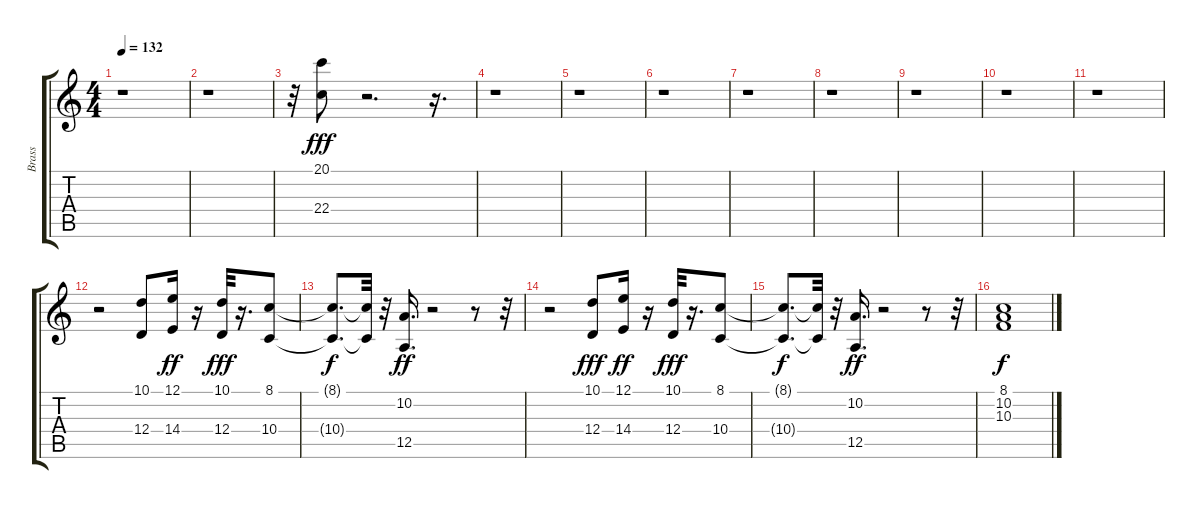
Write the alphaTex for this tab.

\track ("Brass" "Brass") {instrument brasssection}
\staff {score tabs}
\tuning (E4 B3 G3 D3 A2 E2) {hide}
\ts (4 4)
\tempo 132
\clef g2
\ks c
r.1{dy fff} |
r.1 |
r.32 (20.1 22.4).8 r.2{d} r.16{d} |
r.1 |
r.1 |
r.1 |
r.1 |
r.1 |
r.1 |
r.1 |
r.1 |
r.2 (10.1 12.4).8 (12.1 14.4).16{dy ff} r.16 (10.1 12.4).32{dy fff} r.16{d} (8.1 10.4).8 |
(8.1{t} 10.4{t}).8{d dy f} (8.1{t} 10.4{t}).32 r.32 (10.2 12.5).16{d dy ff} r.2 r.8 r.32 |
r.2 (10.1 12.4).8{dy fff} (12.1 14.4).16{dy ff} r.16 (10.1 12.4).32{dy fff} r.16{d} (8.1 10.4).8 |
(8.1{t} 10.4{t}).8{d dy f} (8.1{t} 10.4{t}).32 r.32 (10.2 12.5).16{d dy ff} r.2 r.8 r.32 |
(8.1 10.2 10.3).1{dy f}
